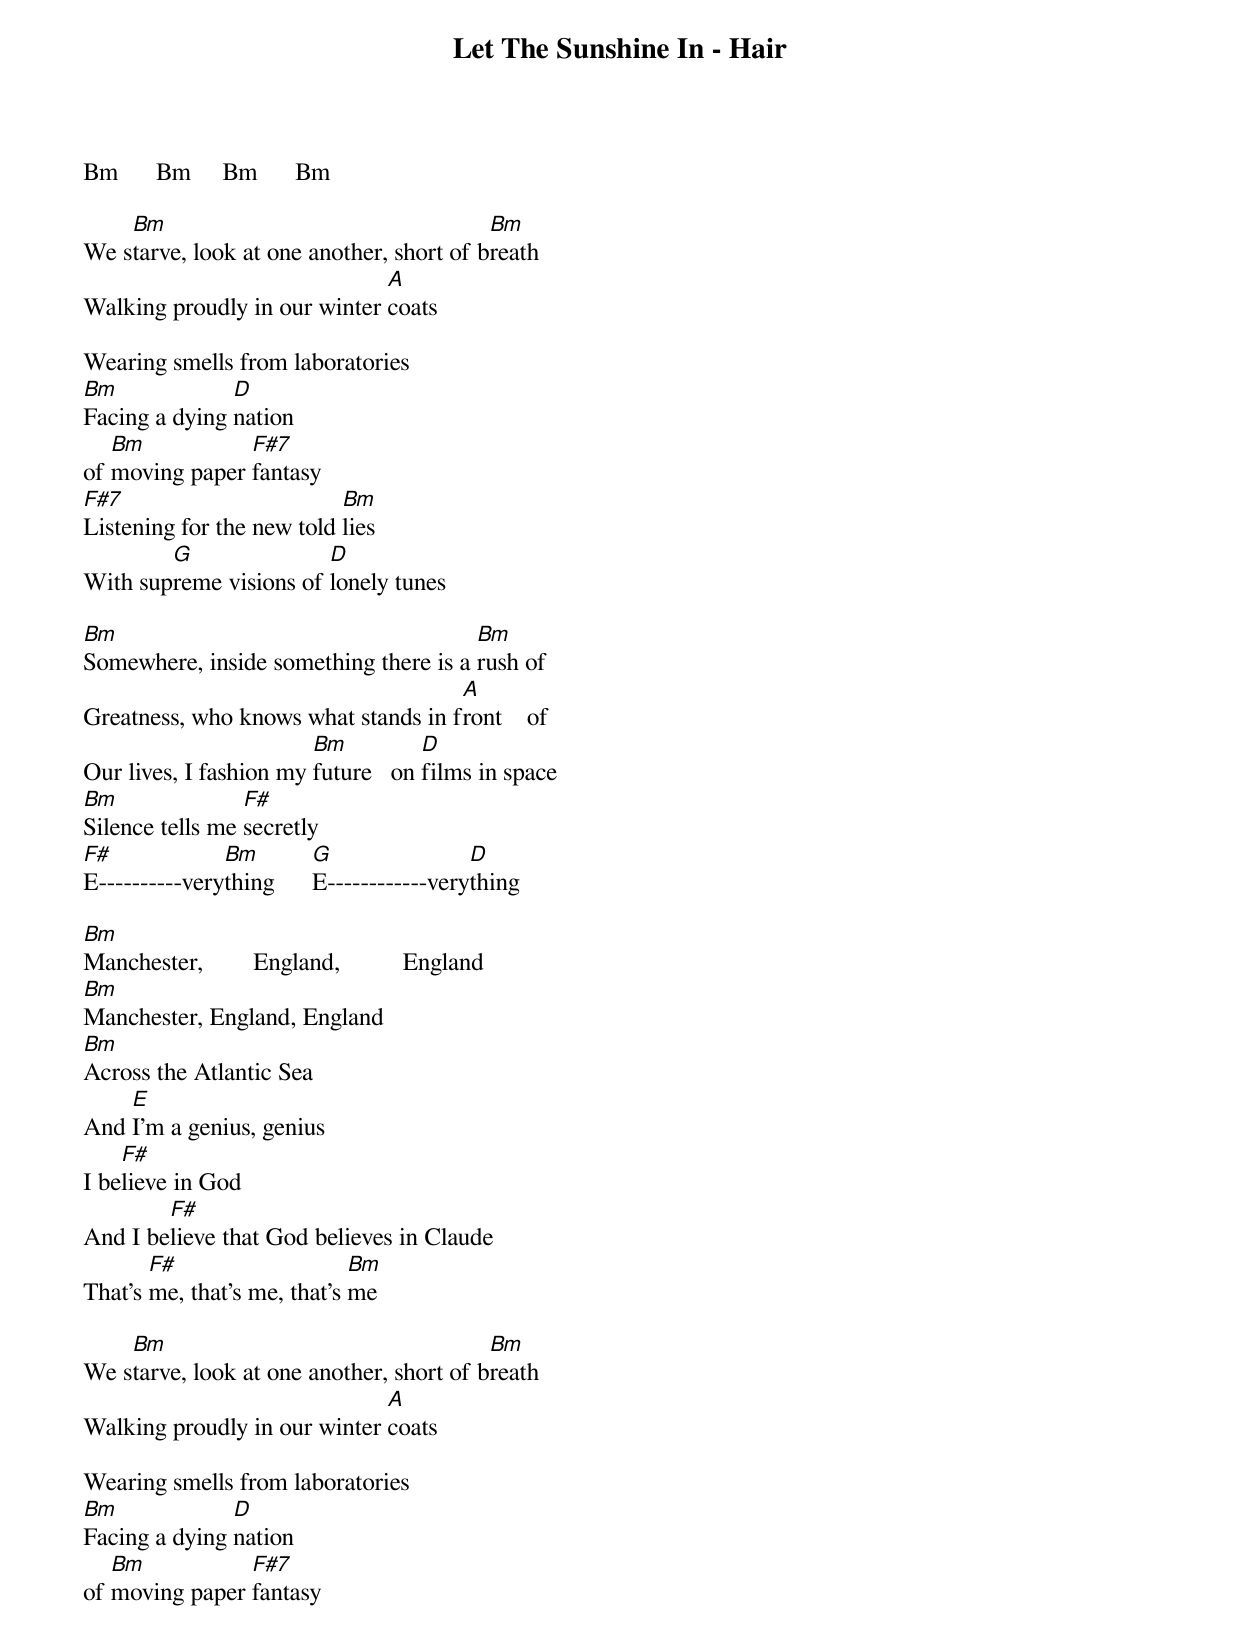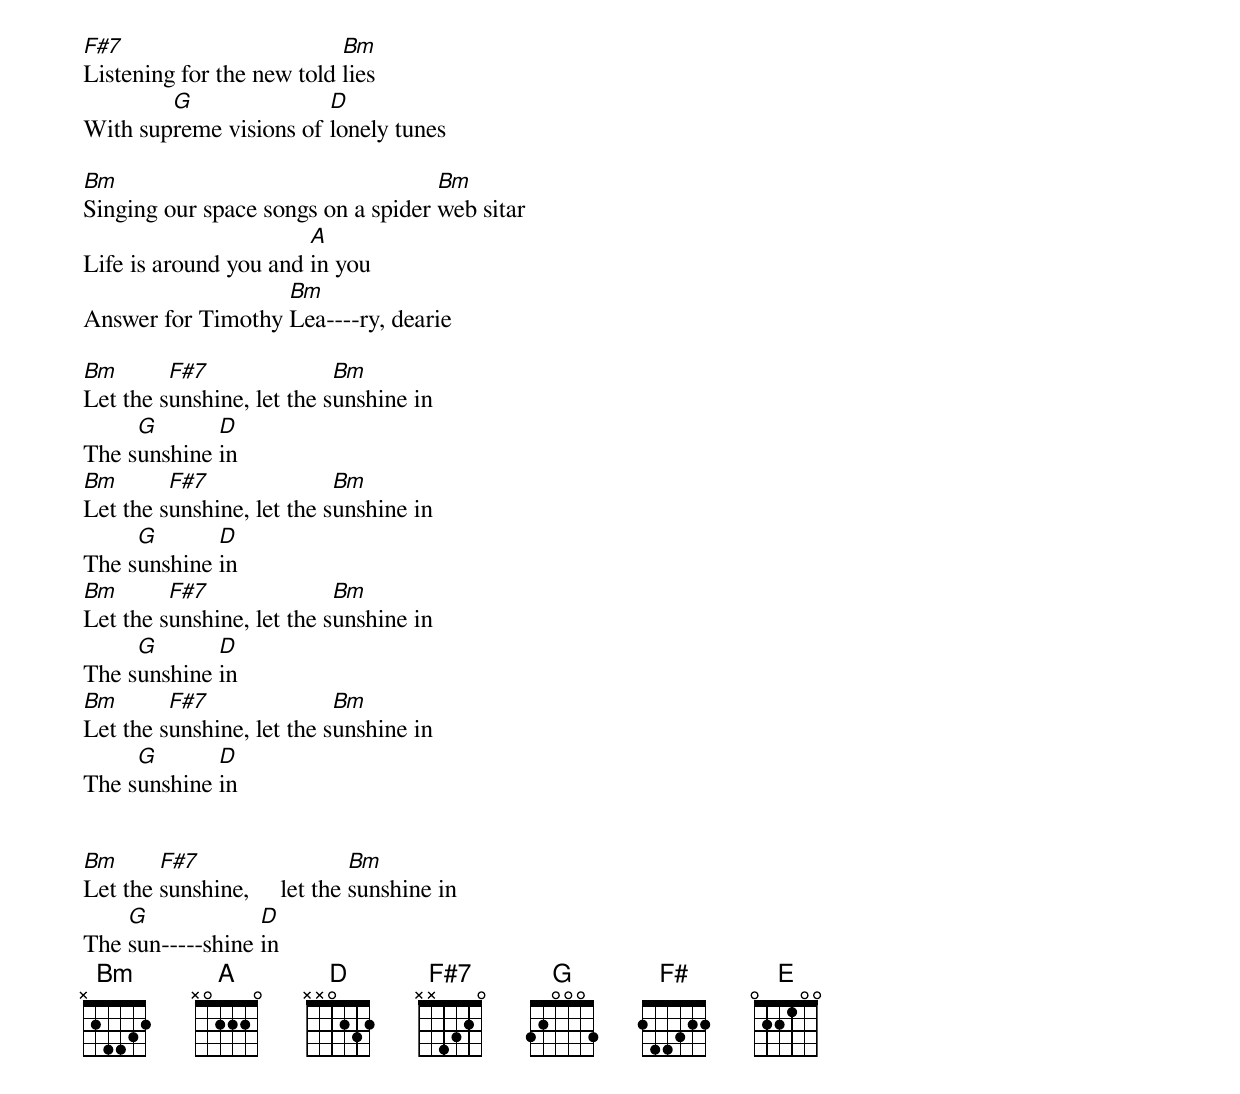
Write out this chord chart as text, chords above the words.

Let The Sunshine In - Hair

Bm      Bm     Bm      Bm

    Bm                                    Bm
We starve, look at one another, short of breath
                              A
Walking proudly in our winter coats

Wearing smells from laboratories
Bm             D
Facing a dying nation
   Bm           F#7
of moving paper fantasy
F#7                        Bm
Listening for the new told lies
        G               D
With supreme visions of lonely tunes

Bm                                     Bm
Somewhere, inside something there is a rush of
                                     A
Greatness, who knows what stands in front    of
                        Bm          D
Our lives, I fashion my future   on films in space
Bm               F#
Silence tells me secretly
F#             Bm         G                D
E----------verything      E------------verything

Bm
Manchester,        England,          England
Bm
Manchester, England, England
Bm
Across the Atlantic Sea
    E
And I'm a genius, genius
    F#
I believe in God
        F#
And I believe that God believes in Claude
       F#                    Bm
That's me, that's me, that's me

    Bm                                    Bm
We starve, look at one another, short of breath
                              A
Walking proudly in our winter coats

Wearing smells from laboratories
Bm             D
Facing a dying nation
   Bm           F#7
of moving paper fantasy
F#7                        Bm
Listening for the new told lies
        G               D
With supreme visions of lonely tunes

Bm                                  Bm
Singing our space songs on a spider web sitar
                       A
Life is around you and in you
                   Bm
Answer for Timothy Lea----ry, dearie

Bm       F#7               Bm
Let the sunshine, let the sunshine in
     G       D
The sunshine in
Bm       F#7               Bm
Let the sunshine, let the sunshine in
     G       D
The sunshine in
Bm       F#7               Bm
Let the sunshine, let the sunshine in
     G       D
The sunshine in
Bm       F#7               Bm
Let the sunshine, let the sunshine in
     G       D
The sunshine in


Bm      F#7                   Bm
Let the sunshine,     let the sunshine in
    G             D
The sun-----shine in
{X many times}
